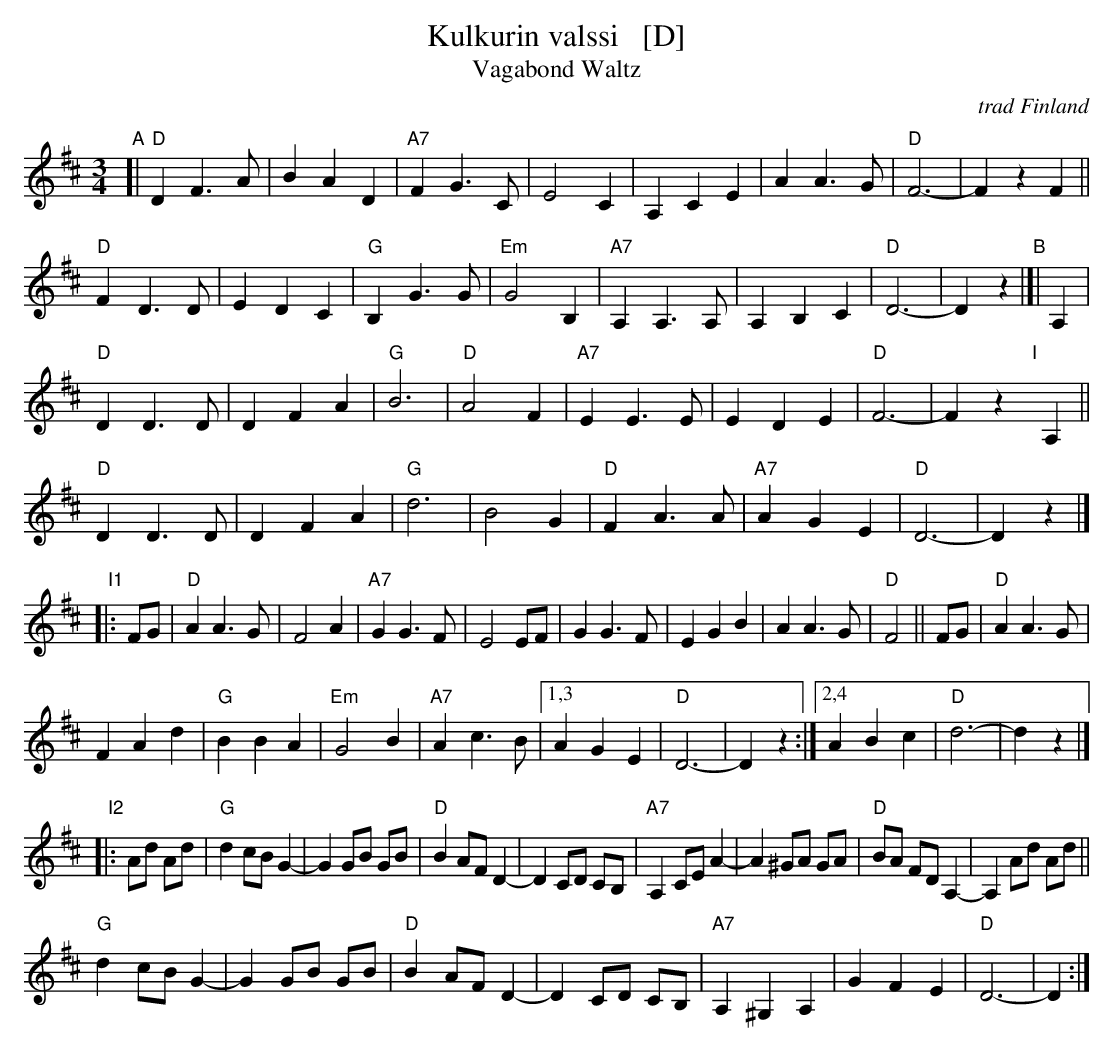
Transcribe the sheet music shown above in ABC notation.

X:1
T: Kulkurin valssi   [D]
T: Vagabond Waltz
C: trad Finland
M: 3/4
L: 1/4
K: D
"A"[|\
"D"DF>A | BAD | "A7"FG>C | E2C | A,CE | AA>G | "D"F3- | FzF ||
"D"FD>D | EDC | "G"B,G>G | "Em"G2B, | "A7"A,A,>A, | A,B,C | "D"D3- | Dz "B"|[| A, |
"D"DD>D | DFA | "G"B3 | "D"A2F | "A7"EE>E | EDE | "D"F3- | Fz "I"[|]A, ||
"D"DD>D | DFA | "G"d3 | B2G | "D"FA>A | "A7"AGE | "D"D3- | Dz |]
"I1"|: F/G/ |\
"D"AA>G | F2A | "A7"GG>F | E2E/F/ | GG>F | EGB | AA>G | "D"F2 || F/G/ | "D"AA>G |
FAd | "G"BBA | "Em"G2B | "A7"Ac>B |1,3 AGE | "D"D3- | Dz :|2,4 ABc | "D"d3- | dz |]
"I2"\
|: A/d/ A/d/ |\
"G"dc/B/ G- | G G/B/ G/B/ | "D"B A/F/ D- | D C/D/ C/B,/ |\
"A7"A, C/E/ A- | A ^G/A/ G/A/ | "D"B/A/ F/D/ A,- | A, A/d/ A/d/ ||
"G"dc/B/ G- | G G/B/ G/B/ | "D"B A/F/ D- | D C/D/ C/B,/ |\
"A7"A, ^G, A, | GFE | "D"D3- | D :|
